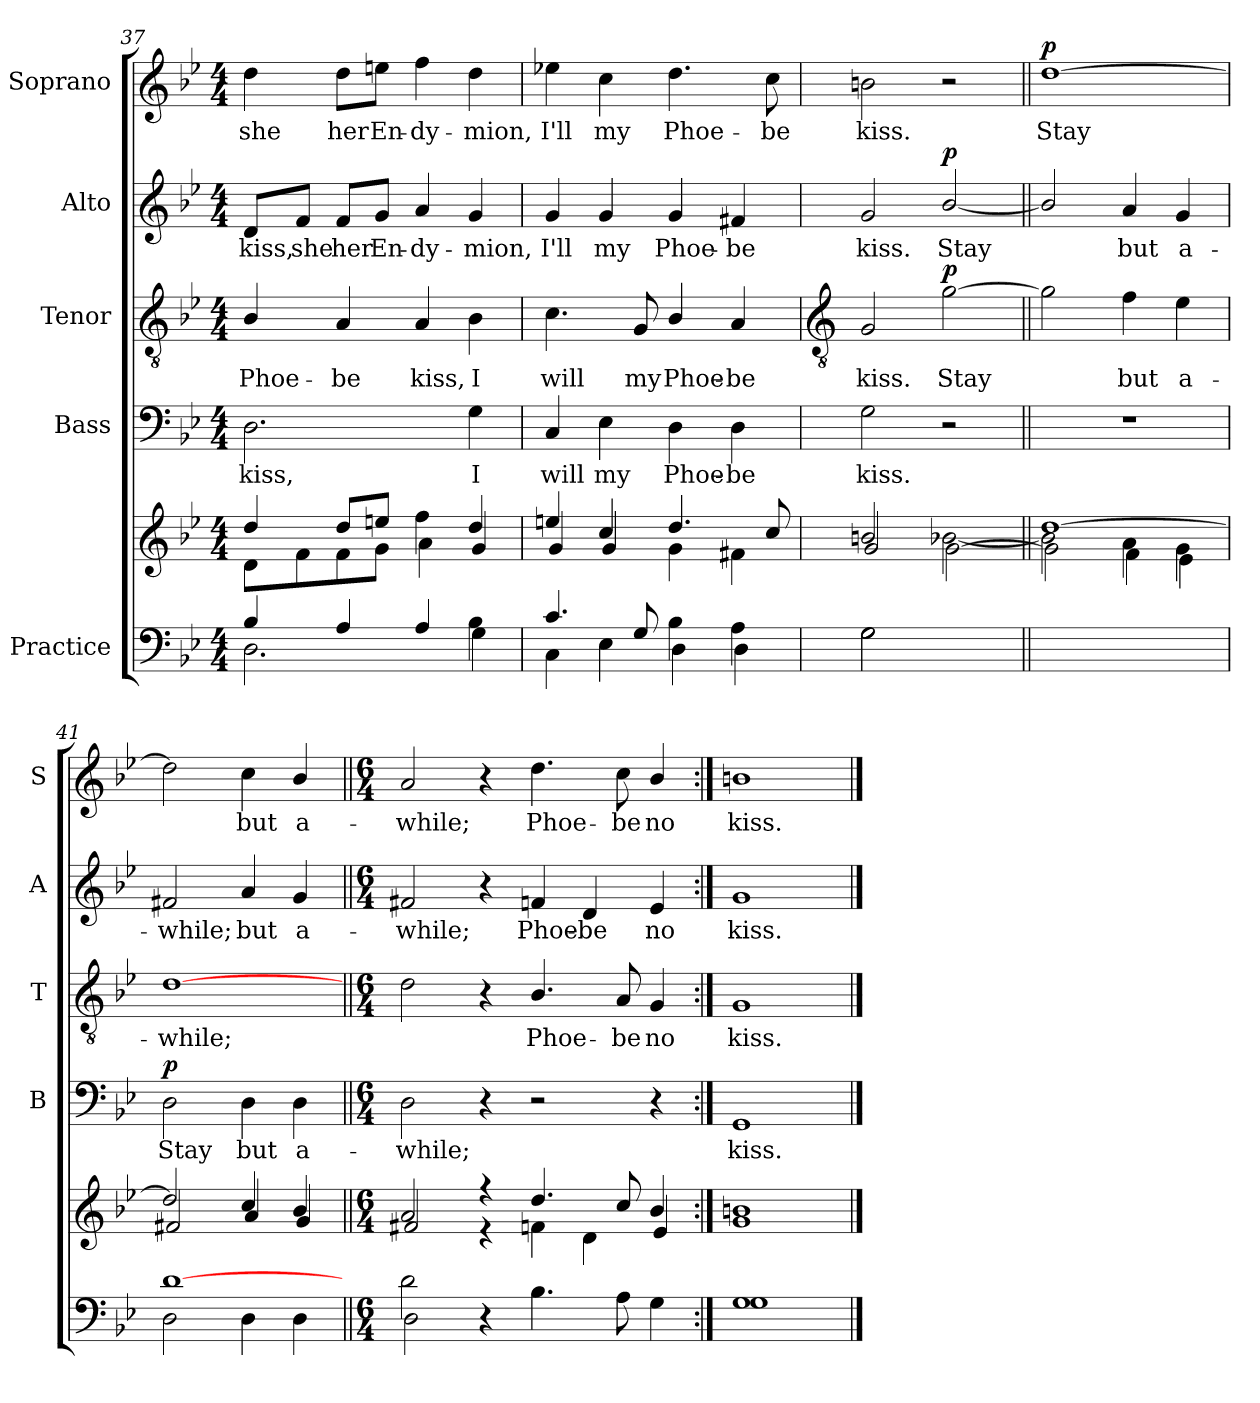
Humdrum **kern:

**kern	**kern	**kern	**text	**dynam	**kern	**text	**dynam	**kern	**text	**dynam	**kern	**text	**dynam
*part5	*part5	*part4	*part4	*part4	*part3	*part3	*part3	*part2	*part2	*part2	*part1	*part1	*part1
*staff6	*staff5	*staff4	*staff4	*staff4	*staff3	*staff3	*staff3	*staff2	*staff2	*staff2	*staff1	*staff1	*staff1
*I"Practice	*	*I"Bass	*	*	*I"Tenor	*	*	*I"Alto	*	*	*I"Soprano	*	*
*	*	*I'B	*	*	*I'T	*	*	*I'A	*	*	*I'S	*	*
*clefF4	*clefG2	*clefF4	*	*	*clefGv2	*	*	*clefG2	*	*	*clefG2	*	*
*k[b-e-]	*k[b-e-]	*k[b-e-]	*	*	*k[b-e-]	*	*	*k[b-e-]	*	*	*k[b-e-]	*	*
*B-:	*B-:	*B-:	*	*	*B-:	*	*	*B-:	*	*	*B-:	*	*
*M4/4	*M4/4	*M4/4	*	*	*M4/4	*	*	*M4/4	*	*	*M4/4	*	*
=37	=37	=37	=37	=37	=37	=37	=37	=37	=37	=37	=37	=37	=37
*^	*^	*	*	*	*	*	*	*	*	*	*	*	*
!	!	!	!	!	!LO:LY:b	!	!	!LO:LY:b	!	!	!LO:LY:b	!	!	!LO:LY:b	!
4B-/	2.D\	4dd/	8dL	2.D	kiss,	.	4B-/	Phoe-	.	8d/L	kiss,	.	4dd	she	.
!	!	!	!	!	!	!	!	!	!	!	!LO:LY:b	!	!	!	!
.	.	.	8f	.	.	.	.	.	.	8f/J	she	.	.	.	.
!	!	!	!	!	!	!	!	!LO:LY:b	!	!	!LO:LY:b	!	!	!LO:LY:b	!
4A/	.	8dd/L	8f	.	.	.	4A	-be	.	8f/L	her	.	8dd\L	her	.
!	!	!	!	!	!	!	!	!	!	!	!LO:LY:b	!	!	!LO:LY:b	!
.	.	8een/J	8gJ	.	.	.	.	.	.	8g/J	En-	.	8een\J	En-	.
!	!	!	!	!	!	!	!	!LO:LY:b	!	!	!LO:LY:b	!	!	!LO:LY:b	!
4A/	.	4ff\	4a\	.	.	.	4A	kiss,	.	4a	-dy-	.	4ff	-dy-	.
!	!	!	!	!	!LO:LY:b	!	!	!LO:LY:b	!	!	!LO:LY:b	!	!	!LO:LY:b	!
4B-\	4G\	4dd/	4g/	4G	I	.	4B-	I	.	4g	-mion,	.	4dd	-mion,	.
=38	=38	=38	=38	=38	=38	=38	=38	=38	=38	=38	=38	=38	=38	=38	=38
!	!	!	!	!	!LO:LY:b	!	!	!LO:LY:b	!	!	!LO:LY:b	!	!	!LO:LY:b	!
4.c/	4C\	4een/	4g/	4C	will	.	4.c\	will	.	4g	I'll	.	4ee-X	I'll	.
!	!	!	!	!	!LO:LY:b	!	!	!	!	!	!LO:LY:b	!	!	!LO:LY:b	!
.	4E-\	4cc/	4g/	4E-\	my	.	.	.	.	4g	my	.	4cc	my	.
!	!	!	!	!	!	!	!	!LO:LY:b	!	!	!	!	!	!	!
8G/	.	.	.	.	.	.	8G	my	.	.	.	.	.	.	.
!	!	!	!	!	!LO:LY:b	!	!	!LO:LY:b	!	!	!LO:LY:b	!	!	!LO:LY:b	!
4B-\	4D\	4.dd/	4g\	4D	Phoe-	.	4B-/	Phoe-	.	4g	Phoe-	.	4.dd	Phoe-	.
!	!	!	!	!	!LO:LY:b	!	!	!LO:LY:b	!	!	!LO:LY:b	!	!	!	!
4A\	4D\	.	4f#X\	4D	-be	.	4A	-be	.	4f#X	-be	.	.	.	.
!	!	!	!	!	!	!	!	!	!	!	!	!	!	!LO:LY:b	!
.	.	8cc/	.	.	.	.	.	.	.	.	.	.	8cc	-be	.
*	*	*v	*v	*	*	*	*	*	*	*	*	*	*	*	*
!!LO:LB:g=z
=39	=39	=39	=39	=39	=39	=39	=39	=39	=39	=39	=39	=39	=39	=39
*	*	*	*	*	*	*clefGv2	*	*	*	*	*	*	*	*
*	*	*^	*	*	*	*	*	*	*	*	*	*	*	*
*	*	*	*^	*	*	*	*	*	*	*	*	*	*	*	*
!	!	!	!	!	!	!LO:LY:b	!	!	!LO:LY:b	!	!	!LO:LY:b	!	!	!LO:LY:b	!
2G\	2G\	2bn/	2g/	2ryy	2G	kiss.	.	2G	kiss.	.	2g	kiss.	.	2bn	kiss.	.
!	!	!	!	!	!	!	!	!	!LO:LY:b	!LO:DY:b	!	!LO:LY:b	!LO:DY:b	!	!	!
2ryy	2ryy	2ryy	[2b-\	[2g\	2r	.	.	[2g	Stay	p	[2b-/	Stay	p	2r	.	.
=40||	=40||	=40||	=40||	=40||	=40||	=40||	=40||	=40||	=40||	=40||	=40||	=40||	=40||	=40||	=40||	=40||
!	!	!	!	!	!	!	!	!	!	!	!	!	!	!	!LO:LY:b	!LO:DY:b
*v	*v	*	*	*	*	*	*	*	*	*	*	*	*	*	*	*
1ryy	[1dd/	2b-\]	2g\]	1r	.	.	2g]	.	.	2b-/]	.	.	[1dd	Stay	p
!	!	!	!	!	!	!	!	!LO:LY:b	!	!	!LO:LY:b	!	!	!	!
.	.	4a\	4f\	.	.	.	4f	but	.	4a	but	.	.	.	.
!	!	!	!	!	!	!	!	!LO:LY:b	!	!	!LO:LY:b	!	!	!	!
.	.	4g\	4e-\	.	.	.	4e-	a-	.	4g	a-	.	.	.	.
=41	=41	=41	=41	=41	=41	=41	=41	=41	=41	=41	=41	=41	=41	=41	=41
*^	*	*	*	*	*	*	*	*	*	*	*	*	*	*	*
!	!	!	!	!	!	!LO:LY:b	!LO:DY:b	!	!LO:LY:b	!	!	!LO:LY:b	!	!	!	!
*	*	*	*v	*v	*	*	*	*	*	*	*	*	*	*	*	*
[1d\	2D\	2dd/]	2f#X/	2D	Stay	p	[1d	-while;	.	2f#X	-while;	.	2dd]	.	.
!	!	!	!	!	!LO:LY:b	!	!	!	!	!	!LO:LY:b	!	!	!LO:LY:b	!
.	4D\	4cc/	4a/	4D	but	.	.	.	.	4a	but	.	4cc\	but	.
!	!	!	!	!	!LO:LY:b	!	!	!	!	!	!LO:LY:b	!	!	!LO:LY:b	!
.	4D\	4b-/	4g/	4D	a-	.	.	.	.	4g	a-	.	4b-/	a-	.
=42||	=42||	=42||	=42||	=42||	=42||	=42||	=42||	=42||	=42||	=42||	=42||	=42||	=42||	=42||	=42||
*M6/4	*	*M6/4	*	*M6/4	*	*	*M6/4	*	*	*M6/4	*	*	*M6/4	*	*
!	!	!	!	!	!LO:LY:b	!	!	!	!	!	!LO:LY:b	!	!	!LO:LY:b	!
2d\	2D\	2a/	2f#X/	2D	-while;	.	2d	.	.	2f#X	-while;	.	2a	-while;	.
4r	4ryy	4r	4r	4r	.	.	4r	.	.	4r	.	.	4r	.	.
!	!	!	!	!	!	!	!	!LO:LY:b	!	!	!LO:LY:b	!	!	!LO:LY:b	!
4.B-\	2ryy	4.dd/	4fn\	2r	.	.	4.B-/	Phoe-	.	4fn	Phoe-	.	4.dd	Phoe-	.
!	!	!	!	!	!	!	!	!	!	!	!LO:LY:b	!	!	!	!
.	.	.	4d\	.	.	.	.	.	.	4d	-be	.	.	.	.
!	!	!	!	!	!	!	!	!LO:LY:b	!	!	!	!	!	!LO:LY:b	!
8A\	.	8cc/	.	.	.	.	8A	-be	.	.	.	.	8cc	-be	.
!	!	!	!	!	!	!	!	!LO:LY:b	!	!	!LO:LY:b	!	!	!LO:LY:b	!
4G\	4ryy	4b-/	4e-/	4r	.	.	4G	no	.	4e-	no	.	4b-/	no	.
=43:|!	=43:|!	=43:|!	=43:|!	=43:|!	=43:|!	=43:|!	=43:|!	=43:|!	=43:|!	=43:|!	=43:|!	=43:|!	=43:|!	=43:|!	=43:|!
!	!	!	!	!	!LO:LY:b	!	!	!LO:LY:b	!	!	!LO:LY:b	!	!	!LO:LY:b	!
1G\	1G/	1bn/	1g\	1GG	kiss.	.	1G	kiss.	.	1g	kiss.	.	1bn	kiss.	.
*v	*v	*	*	*	*	*	*	*	*	*	*	*	*	*	*
*	*v	*v	*	*	*	*	*	*	*	*	*	*	*	*
==	==	==	==	==	==	==	==	==	==	==	==	==	==
*-	*-	*-	*-	*-	*-	*-	*-	*-	*-	*-	*-	*-	*-
